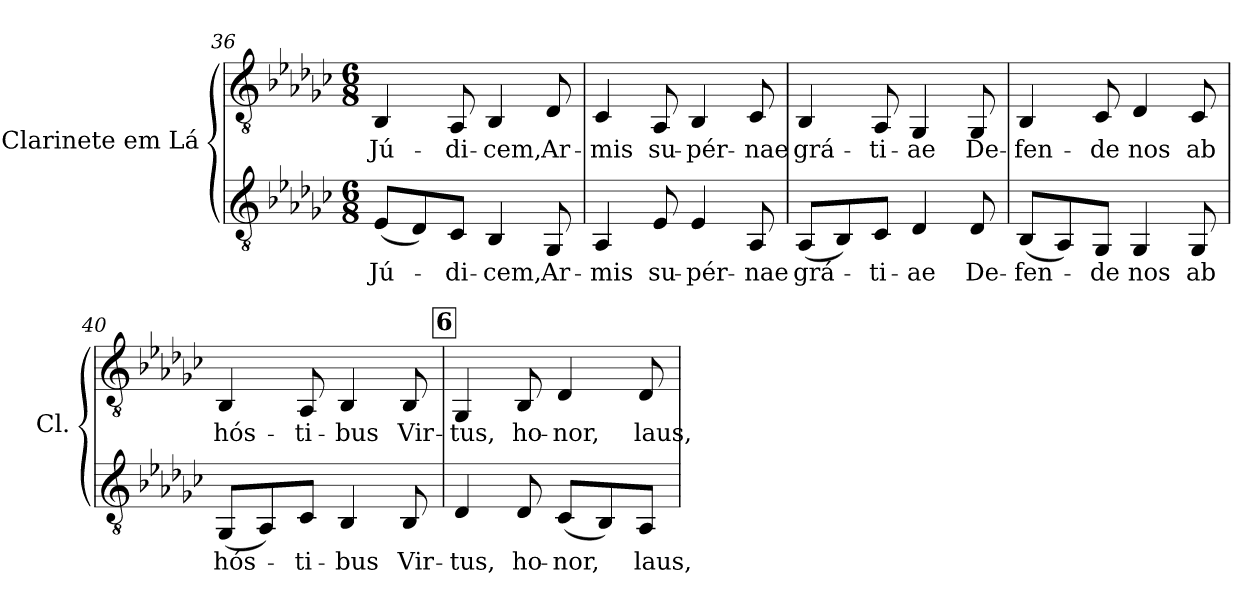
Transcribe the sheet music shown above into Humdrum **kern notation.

**kern	**text	**kern	**text
*part2	*part2	*part1	*part1
*staff2	*staff2	*staff1	*staff1
*I"Clarinete em Lá	*	*I"Clarinete em Lá	*
*I'Cl.	*	*I'Cl.	*
!!LO:LB:g=z
*clefGv2	*	*clefGv2	*
*ITrd2c3	*	*ITrd2c3	*
*k[b-e-a-]	*	*k[b-e-a-]	*
*E-:	*	*E-:	*
*M6/8	*	*M6/8	*
=36	=36	=36	=36
!	!LO:LY:b:color=#000000	!	!
!	!	!	!LO:LY:b:color=#000000
(8Ci/L	Jú-	4GGi/	Jú-
8BB-i/)	.	.	.
!	!LO:LY:b:color=#000000	!	!
!	!	!	!LO:LY:b:color=#000000
8AA-i/J	-di-	8FFi/	-di-
!	!LO:LY:b:color=#000000	!	!
!	!	!	!LO:LY:b:color=#000000
4GGi/	-cem,	4GGi/	-cem,
!	!LO:LY:b:color=#000000	!	!
!	!	!	!LO:LY:b:color=#000000
8EE-i/	Ar-	8BB-i/	Ar-
=37	=37	=37	=37
!	!LO:LY:b:color=#000000	!	!
!	!	!	!LO:LY:b:color=#000000
4FFi/	-mis	4AA-i/	-mis
!	!LO:LY:b:color=#000000	!	!
!	!	!	!LO:LY:b:color=#000000
8Ci/	su-	8FFi/	su-
!	!LO:LY:b:color=#000000	!	!
!	!	!	!LO:LY:b:color=#000000
4Ci/	-pér-	4GGi/	-pér-
!	!LO:LY:b:color=#000000	!	!
!	!	!	!LO:LY:b:color=#000000
8FFi/	-nae	8AA-i/	-nae
=38	=38	=38	=38
!	!LO:LY:b:color=#000000	!	!
!	!	!	!LO:LY:b:color=#000000
(8FFi/L	grá-	4GGi/	grá-
8GGi/)	.	.	.
!	!LO:LY:b:color=#000000	!	!
!	!	!	!LO:LY:b:color=#000000
8AA-i/J	-ti-	8FFi/	-ti-
!	!LO:LY:b:color=#000000	!	!
!	!	!	!LO:LY:b:color=#000000
4BB-i/	-ae	4EE-i/	-ae
!	!LO:LY:b:color=#000000	!	!
!	!	!	!LO:LY:b:color=#000000
8BB-i/	De-	8EE-i/	De-
=39	=39	=39	=39
!	!LO:LY:b:color=#000000	!	!
!	!	!	!LO:LY:b:color=#000000
(8GGi/L	-fen-	4GGi/	-fen-
8FFi/)	.	.	.
!	!LO:LY:b:color=#000000	!	!
!	!	!	!LO:LY:b:color=#000000
8EE-i/J	-de	8AA-i/	-de
!	!LO:LY:b:color=#000000	!	!
!	!	!	!LO:LY:b:color=#000000
4EE-i/	nos	4BB-i/	nos
!	!LO:LY:b:color=#000000	!	!
!	!	!	!LO:LY:b:color=#000000
8EE-i/	ab	8AA-i/	ab
=40	=40	=40	=40
!	!LO:LY:b:color=#000000	!	!
!	!	!	!LO:LY:b:color=#000000
(8EE-i/L	hós-	4GGi/	hós-
8FFi/)	.	.	.
!	!LO:LY:b:color=#000000	!	!
!	!	!	!LO:LY:b:color=#000000
8AA-i/J	-ti-	8FFi/	-ti-
!	!LO:LY:b:color=#000000	!	!
!	!	!	!LO:LY:b:color=#000000
4GGi/	-bus	4GGi/	-bus
!	!LO:LY:b:color=#000000	!	!
!	!	!	!LO:LY:b:color=#000000
8GGi/	Vir-	8GGi/	Vir-
!!LO:REH:place=s1:B:color=#000000:enc=box:fs=17.0522:t=6
=41	=41	=41	=41
!	!LO:LY:b:color=#000000	!	!
!	!	!	!LO:LY:b:color=#000000
4BB-i/	-tus,	4EE-i/	-tus,
!	!LO:LY:b:color=#000000	!	!
!	!	!	!LO:LY:b:color=#000000
8BB-i/	ho-	8GGi/	ho-
!	!LO:LY:b:color=#000000	!	!
!	!	!	!LO:LY:b:color=#000000
(8AA-i/L	-nor,	4BB-i/	-nor,
8GGi/)	.	.	.
!	!LO:LY:b:color=#000000	!	!
!	!	!	!LO:LY:b:color=#000000
8FFi/J	laus,	8BB-i/	laus,
='	='	='	='
*-	*-	*-	*-
